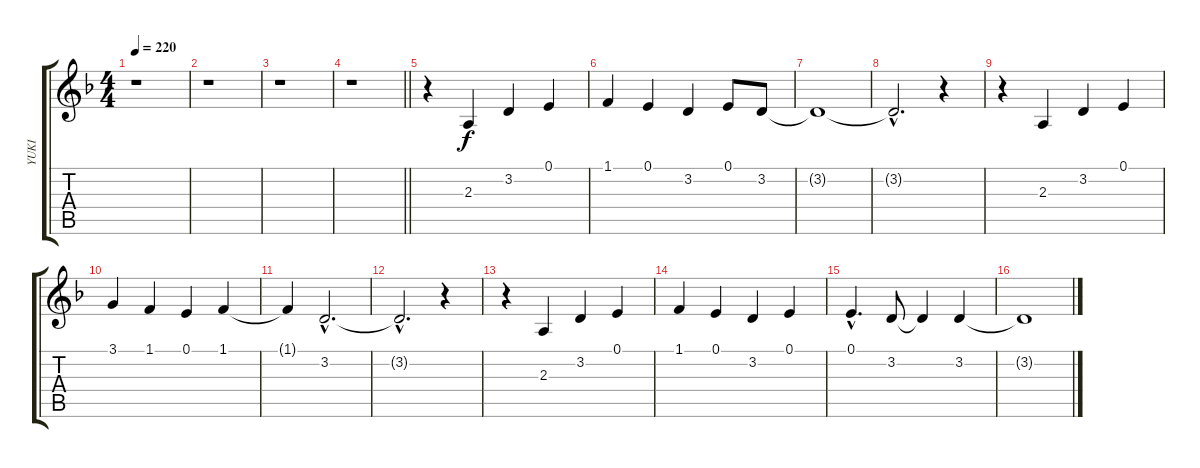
\track ("YUKI" "YUKI") {instrument churchorgan}
\staff {score tabs}
\tuning (E4 B3 G3 D3 A2 E2) {hide}
\ts (4 4)
\tempo 220
\clef g2
\ks f
r.1{dy f} |
r.1 |
r.1 |
\barLineRight lightlight
r.1 |
r.4 2.3.4 3.2.4 0.1.4 |
1.1.4 0.1.4 3.2.4 0.1.8 3.2.8 |
3.2{t}.1 |
3.2{hac t}.2{d} r.4 |
r.4 2.3.4 3.2.4 0.1.4 |
3.1.4 1.1.4 0.1.4 1.1.4 |
1.1{t}.4 3.2{hac}.2{d} |
3.2{hac t}.2{d} r.4 |
r.4 2.3.4 3.2.4 0.1.4 |
1.1.4 0.1.4 3.2.4 0.1.4 |
0.1{hac}.4{d} 3.2.8 3.2{t}.4 3.2.4 |
3.2{t}.1
